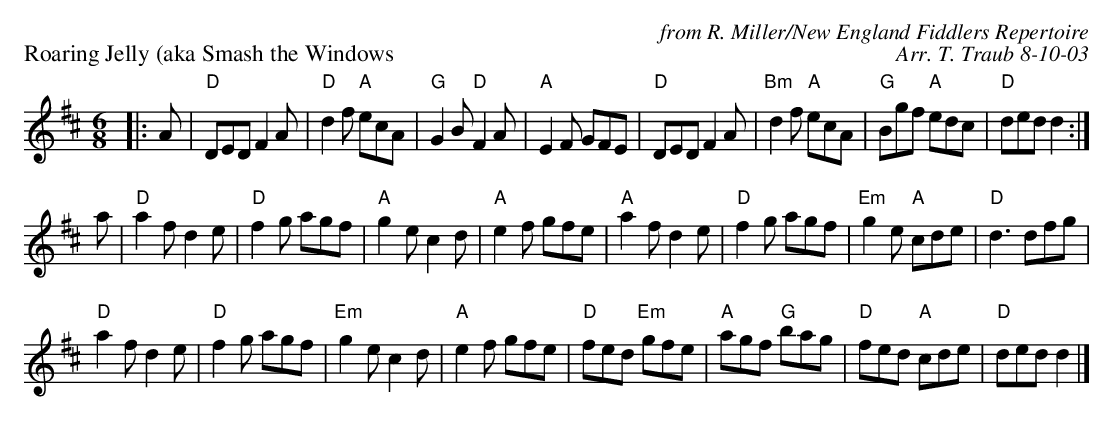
X:1
P: Roaring Jelly (aka Smash the Windows
C: from R. Miller/New England Fiddlers Repertoire
C: Arr. T. Traub 8-10-03
M: 6/8
K: D
L: 1/8
|: A|"D"DED F2 A|"D"d2 f "A"ecA|"G"G2 B "D"F2 A|"A"E2 F GFE|"D"DED F2 A|"Bm"d2 f "A"ecA|"G"Bgf "A"edc|"D"ded d2 :|
a|"D"a2 f d2 e|"D"f2 g agf|"A"g2 e c2 d|"A"e2 f gfe|"A"a2 f d2 e|"D"f2 g agf|"Em"g2 e "A"cde|"D"d3 dfg|
"D"a2 f d2 e|"D"f2 g agf|"Em"g2 e c2 d|"A"e2 f gfe|"D"fed "Em"gfe|"A"agf "G"bag|"D"fed "A"cde|"D"ded d2 |]
